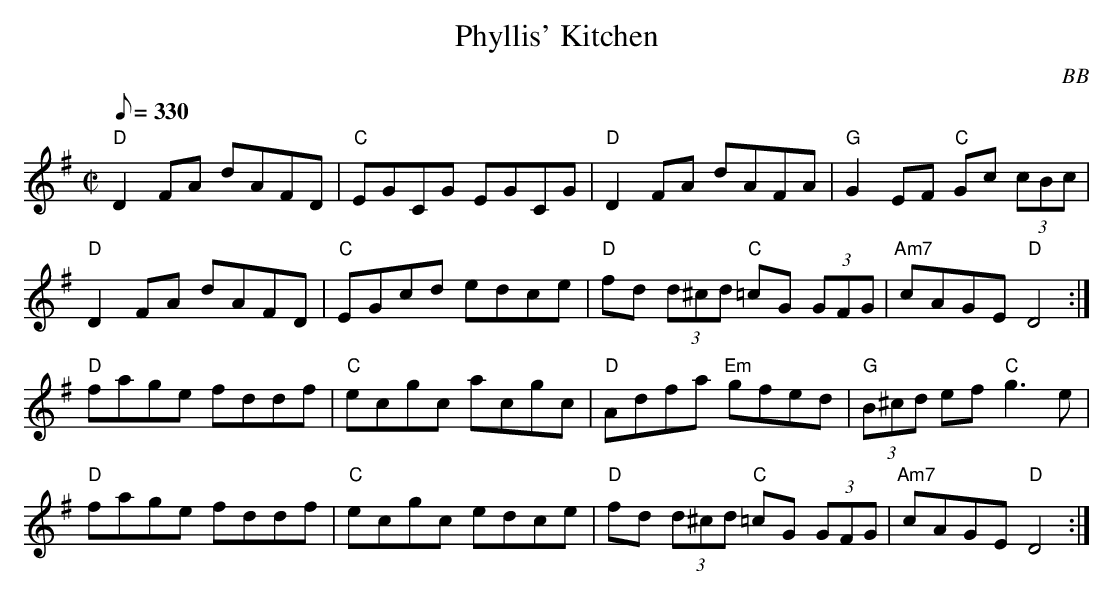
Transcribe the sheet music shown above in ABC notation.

X:1
T: Phyllis' Kitchen
C: BB
Q: 1/8=330
M: C|
L: 1/8
K: Dmix
"D"D2 FA dAFD|"C"EGCG EGCG|"D"D2 FA dAFA|"G"G2 EF "C"Gc (3cBc|
"D"D2 FA dAFD|"C"EGcd edce|"D"fd (3d^cd "C"=cG (3GFG|"Am7"cAGE "D"D4 :|
"D"fage fddf|"C"ecgc acgc|"D"Adfa "Em"gfed|"G"(3B^cd ef "C"g3 e|
"D"fage fddf|"C"ecgc edce|"D"fd (3d^cd "C"=cG (3GFG|"Am7"cAGE "D"D4 :|
